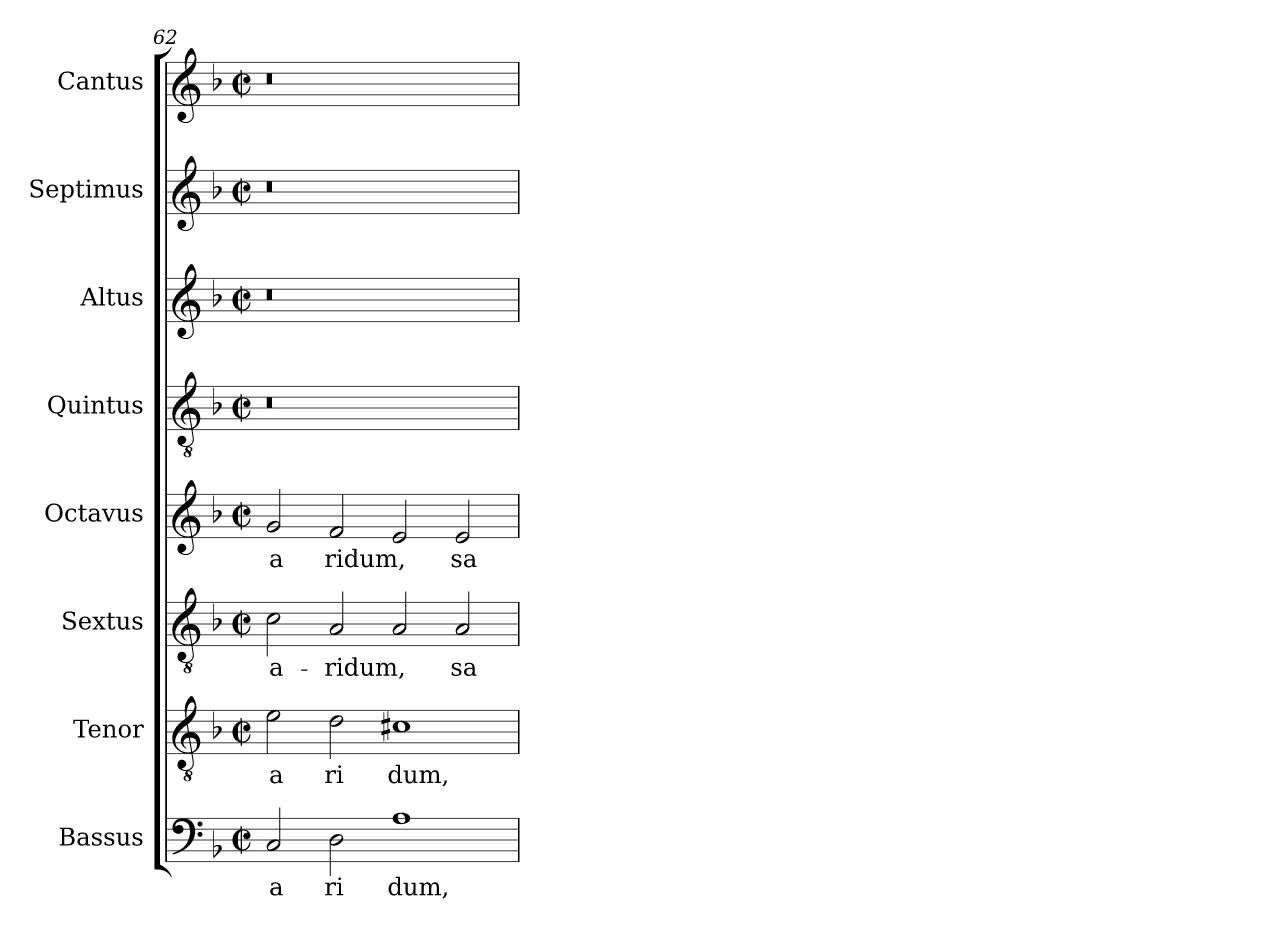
**kern	**text	**kern	**text	**kern	**text	**kern	**text	**kern	**kern	**kern	**kern
*part8	*part8	*part7	*part7	*part6	*part6	*part5	*part5	*part4	*part3	*part2	*part1
*staff8	*staff8	*staff7	*staff7	*staff6	*staff6	*staff5	*staff5	*staff4	*staff3	*staff2	*staff1
*I"Bassus	*	*I"Tenor	*	*I"Sextus	*	*I"Octavus	*	*I"Quintus	*I"Altus	*I"Septimus	*I"Cantus
*clefF4	*	*clefGv2	*	*clefGv2	*	*clefG2	*	*clefGv2	*clefG2	*clefG2	*clefG2
*k[b-]	*	*k[b-]	*	*k[b-]	*	*k[b-]	*	*k[b-]	*k[b-]	*k[b-]	*k[b-]
*F:	*	*F:	*	*F:	*	*F:	*	*F:	*F:	*F:	*F:
*M2/2	*	*M2/2	*	*M2/2	*	*M2/2	*	*M2/2	*M2/2	*M2/2	*M2/2
*met(c|)	*	*met(c|)	*	*met(c|)	*	*met(c|)	*	*met(c|)	*met(c|)	*met(c|)	*met(c|)
=62	=62	=62	=62	=62	=62	=62	=62	=62	=62	=62	=62
!	!LO:LY:b:cj	!	!LO:LY:b:cj	!	!LO:LY:b:cj	!	!LO:LY:b:cj	!	!	!	!
2C/	a	2e\	a	2c\	a-	2g/	a	0r	0r	0r	0r
!	!LO:LY:b:cj	!	!LO:LY:b:cj	!	!LO:LY:b	!	!LO:LY:b	!	!	!	!
2D\	ri	2d\	ri	2A/	-ridum,	2f/	ridum,	.	.	.	.
!	!LO:LY:b:cj	!	!LO:LY:b:cj	!	!	!	!	!	!	!	!
1A	dum,	1c#X	dum,	2A/	.	2e/	.	.	.	.	.
!	!	!	!	!	!LO:LY:b:cj	!	!LO:LY:b:cj	!	!	!	!
.	.	.	.	2A/	sa-	2e/	sa	.	.	.	.
=	=	=	=	=	=	=	=	=	=	=	=
*-	*-	*-	*-	*-	*-	*-	*-	*-	*-	*-	*-
